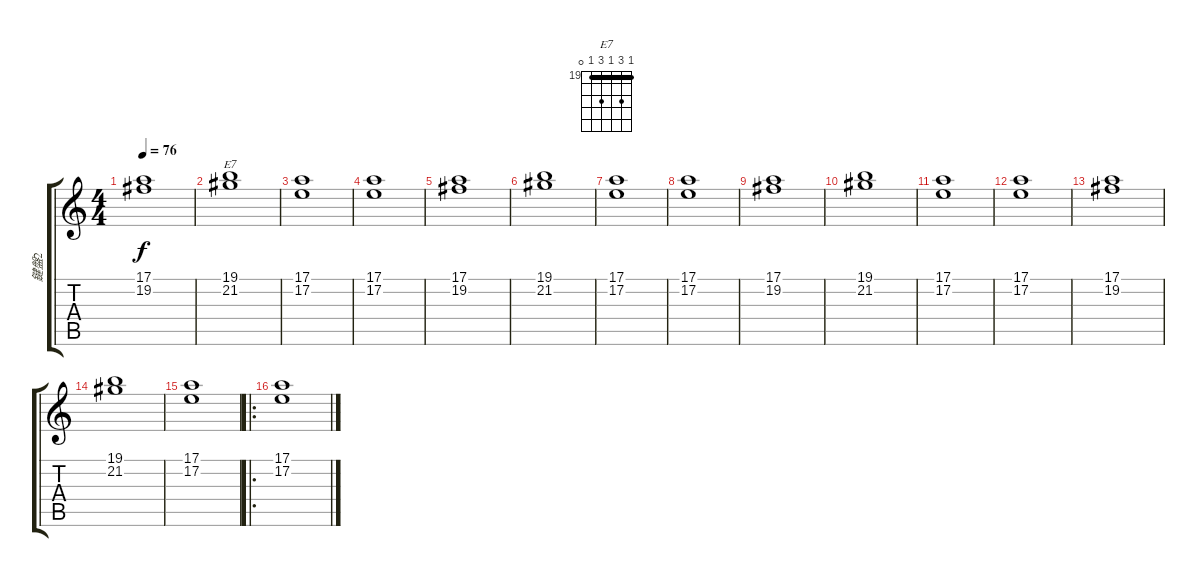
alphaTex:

\track ("鍵盤2" "鍵盤2") {instrument fx5brightness}
\staff {score tabs}
\tuning (E4 B3 G3 D3 A2 E2) {hide}
\chord ("E7" 19 21 19 21 19 0) {firstfret 19 barre 19}
\ts (4 4)
\tempo 76
\clef g2
\ks c
(17.1 19.2).1{dy f} |
(19.1 21.2).1{ch "E7"} |
(17.1 17.2).1 |
(17.1 17.2).1 |
(17.1 19.2).1 |
(19.1 21.2).1 |
(17.1 17.2).1 |
(17.1 17.2).1{volume 7 instrument fx5brightness} |
(17.1 19.2).1 |
(19.1 21.2).1 |
(17.1 17.2).1 |
(17.1 17.2).1 |
(17.1 19.2).1 |
(19.1 21.2).1 |
(17.1 17.2).1 |
\ro
(17.1 17.2).1{volume 7 instrument fx5brightness}
